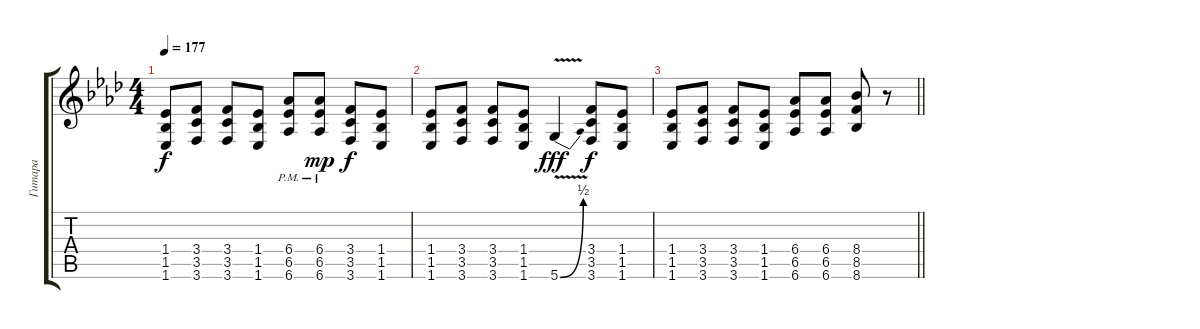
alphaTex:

\track ("Гитара" "Гитара") {instrument distortionguitar}
\staff {score tabs}
\tuning (E4 B3 G3 D3 A2 D2) {hide}
\ts (4 4)
\tempo 177
\clef g2
\ks fminor
(1.4 1.5 1.6).8{dy f} (3.4 3.5 3.6).8 (3.4 3.5 3.6).8 (1.4 1.5 1.6).8 (6.4 6.5 6.6{pm}).8 (6.4{pm} 6.5{pm} 6.6{pm}).8{dy mp} (3.4 3.5 3.6).8{dy f} (1.4 1.5 1.6).8 |
(1.4 1.5 1.6).8 (3.4 3.5 3.6).8 (3.4 3.5 3.6).8 (1.4 1.5 1.6).8 5.6{be (bend 0 0 60 2) v}.4{dy fff} (3.4 3.5 3.6).8{dy f} (1.4 1.5 1.6).8 |
\barLineRight lightlight
(1.4 1.5 1.6).8 (3.4 3.5 3.6).8 (3.4 3.5 3.6).8 (1.4 1.5 1.6).8 (6.4 6.5 6.6).8 (6.4 6.5 6.6).8 (8.4 8.5 8.6).8 r.8
